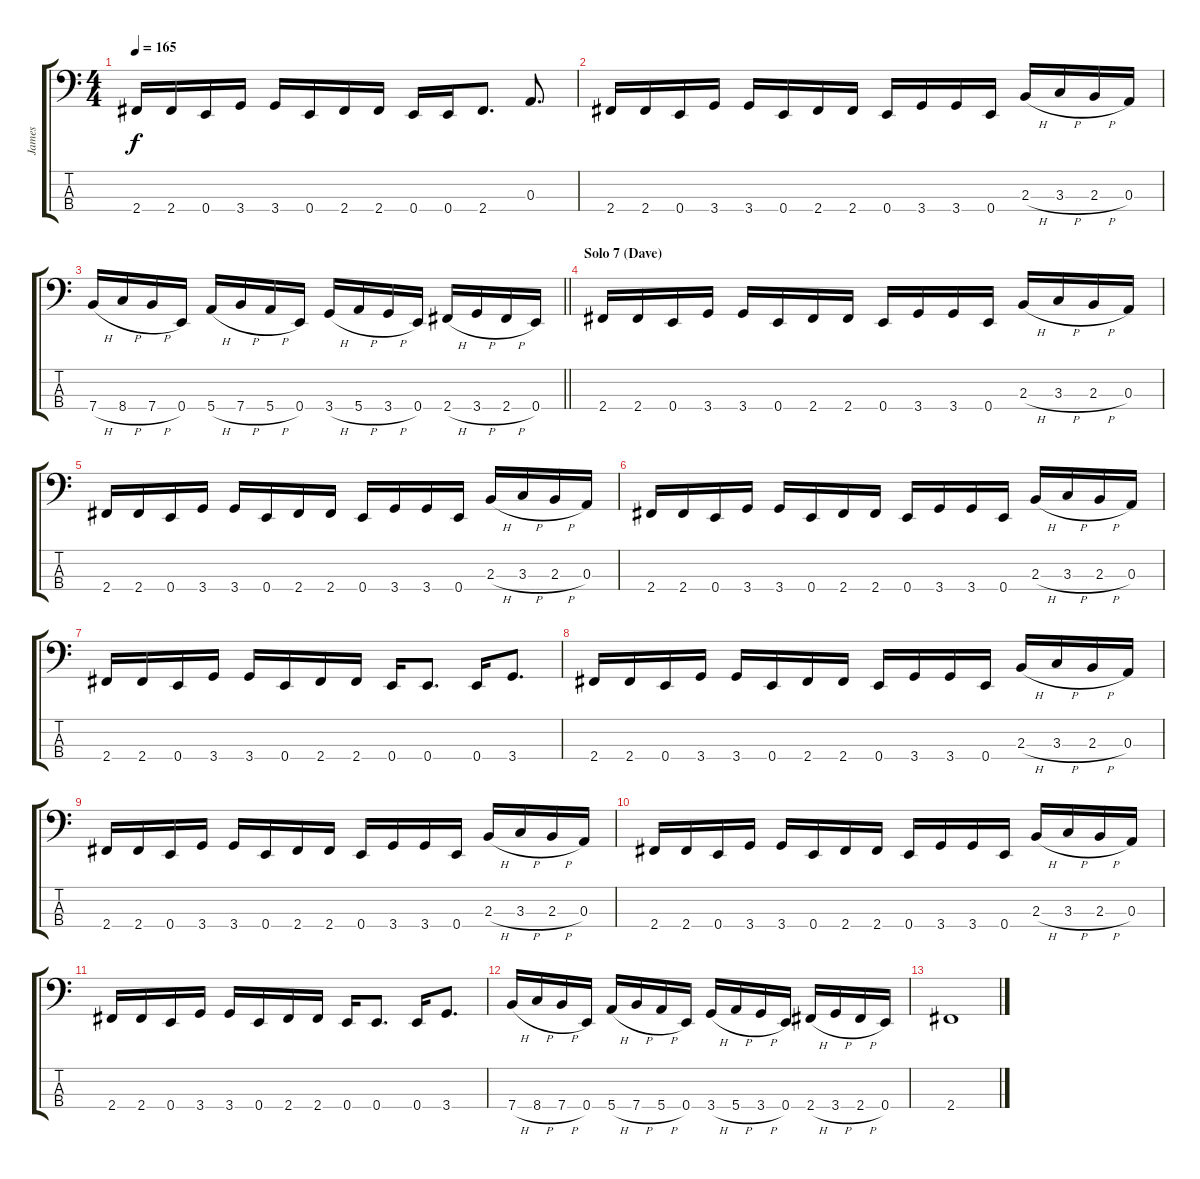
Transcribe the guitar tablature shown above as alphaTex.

\track ("James" "James") {instrument electricbasspick}
\staff {score tabs}
\tuning (G2 D2 A1 E1) {hide}
\ts (4 4)
\tempo 165
\clef f4
\ks c
2.4.16{dy f} 2.4.16 0.4.16 3.4.16 3.4.16 0.4.16 2.4.16 2.4.16 0.4.16 0.4.16 2.4.8{d} 0.3.8{d} |
2.4.16 2.4.16 0.4.16 3.4.16 3.4.16 0.4.16 2.4.16 2.4.16 0.4.16 3.4.16 3.4.16 0.4.16 2.3{h}.16 3.3{h}.16 2.3{h}.16 0.3.16 |
\barLineRight lightlight
7.4{h}.16 8.4{h}.16 7.4{h}.16 0.4.16 5.4{h}.16 7.4{h}.16 5.4{h}.16 0.4.16 3.4{h}.16 5.4{h}.16 3.4{h}.16 0.4.16 2.4{h}.16 3.4{h}.16 2.4{h}.16 0.4.16 |
\section ("" "Solo 7 (Dave)")
2.4.16 2.4.16 0.4.16 3.4.16 3.4.16 0.4.16 2.4.16 2.4.16 0.4.16 3.4.16 3.4.16 0.4.16 2.3{h}.16 3.3{h}.16 2.3{h}.16 0.3.16 |
2.4.16 2.4.16 0.4.16 3.4.16 3.4.16 0.4.16 2.4.16 2.4.16 0.4.16 3.4.16 3.4.16 0.4.16 2.3{h}.16 3.3{h}.16 2.3{h}.16 0.3.16 |
2.4.16 2.4.16 0.4.16 3.4.16 3.4.16 0.4.16 2.4.16 2.4.16 0.4.16 3.4.16 3.4.16 0.4.16 2.3{h}.16 3.3{h}.16 2.3{h}.16 0.3.16 |
2.4.16 2.4.16 0.4.16 3.4.16 3.4.16 0.4.16 2.4.16 2.4.16 0.4.16 0.4.8{d} 0.4.16 3.4.8{d} |
2.4.16 2.4.16 0.4.16 3.4.16 3.4.16 0.4.16 2.4.16 2.4.16 0.4.16 3.4.16 3.4.16 0.4.16 2.3{h}.16 3.3{h}.16 2.3{h}.16 0.3.16 |
2.4.16 2.4.16 0.4.16 3.4.16 3.4.16 0.4.16 2.4.16 2.4.16 0.4.16 3.4.16 3.4.16 0.4.16 2.3{h}.16 3.3{h}.16 2.3{h}.16 0.3.16 |
2.4.16 2.4.16 0.4.16 3.4.16 3.4.16 0.4.16 2.4.16 2.4.16 0.4.16 3.4.16 3.4.16 0.4.16 2.3{h}.16 3.3{h}.16 2.3{h}.16 0.3.16 |
2.4.16 2.4.16 0.4.16 3.4.16 3.4.16 0.4.16 2.4.16 2.4.16 0.4.16 0.4.8{d} 0.4.16 3.4.8{d} |
7.4{h}.16 8.4{h}.16 7.4{h}.16 0.4.16 5.4{h}.16 7.4{h}.16 5.4{h}.16 0.4.16 3.4{h}.16 5.4{h}.16 3.4{h}.16 0.4.16 2.4{h}.16 3.4{h}.16 2.4{h}.16 0.4.16 |
2.4.1
